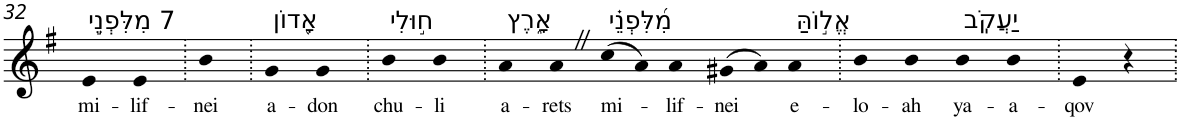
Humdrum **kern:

**kern	**text
*part1	*part1
*staff1	*staff1
*I"Piano	*
*I'Pno	*
!!LO:PB:g=z
*clefG2	*
*k[f#]	*
*G:	*
=32	=32
!LO:TX:a:t=7 מִלִּפְנֵ֣י	!
!	!LO:LY:b
4e	mi-
!	!LO:LY:b
4e	-lif-
=33.	=33.
!	!LO:LY:b
4b	-nei
=34.	=34.
!LO:TX:a:t=אָ֭דוֹן	!
!	!LO:LY:b
4g	a-
!	!LO:LY:b
4g	-don
=35.	=35.
!LO:TX:a:t=ח֣וּלִי	!
!	!LO:LY:b
4b	chu-
!	!LO:LY:b
4b	-li
=36.	=36.
!LO:TX:a:t=אָ֑רֶץ	!
!	!LO:LY:b
4a	a-
!	!LO:LY:b
4aZ	-rets
!LO:TX:a:t=מִ֝לִּפְנֵ֗י	!
!	!LO:LY:b
(>8cc	mi-
8a)	.
!	!LO:LY:b
4a	-lif-
!	!LO:LY:b
(>8g#X	-nei
8a)	.
!LO:TX:a:t=אֱל֣וֹהַּ	!
!	!LO:LY:b
4a	e-
=37.	=37.
!	!LO:LY:b
4b	-lo-
!	!LO:LY:b
4b	-ah
!LO:TX:a:t=יַעֲקֹֽב	!
!	!LO:LY:b
4b	ya-
!	!LO:LY:b
4b	-a-
=38.	=38.
!	!LO:LY:b
4e	-qov
4r	.
=.	=.
*-	*-
